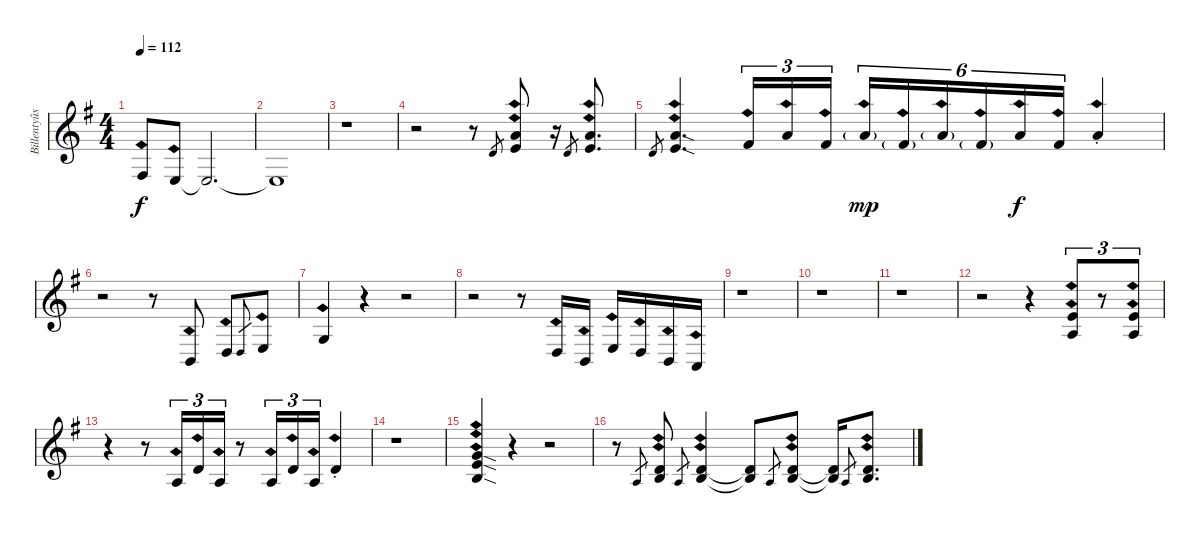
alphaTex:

\track ("Billentyûs 2 (Jon Lord)" "Billentyûs") {instrument percussiveorgan}
\staff {score}
\tuning (E4 B3 G3 D3 A2 E2) {hide}
\ts (4 4)
\tempo 112
\clef g2
\ks g
4.4{ph 12}.8{dy f} 2.4{ph 12}.8 2.4{t}.2{d} |
2.4{t}.1 |
r.1 |
r.2 r.8 3.2.8{gr} (5.1{ph 12} 5.2{ph 12}).8 r.16 3.2.8{gr} (5.1{ph 12} 5.2{ph 12}).8{d} |
3.2.8{gr} (5.1{ph 12 sod} 5.2{ph 12 sod}).4{d} 2.1{ph 12}.16{tu (3 2)} 5.1{ph 12}.16{tu (3 2)} 2.1{ph 12}.16{tu (3 2)} 5.1{ph 12 g}.16{tu (6 4) dy mp} 2.1{ph 12 g}.16{tu (6 4)} 5.1{ph 12 g}.16{tu (6 4)} 2.1{ph 12 g}.16{tu (6 4)} 5.1{ph 12}.16{tu (6 4) dy f} 2.1{ph 12}.16{tu (6 4)} 5.1{ph 12 st}.4 |
r.2 r.8 2.5{ph 12}.8 0.4{ph 12}.8 0.4.8{gr} 2.4{ph 12}.8 |
0.3{ph 12}.4 r.4 r.2 |
r.2 r.8 0.4{ph 12}.16 2.5{ph 12}.16 2.4{ph 12}.16 0.4{ph 12}.16 2.5{ph 12}.16 0.5{ph 12}.16 |
r.1 |
r.1 |
r.1 |
r.2 r.4 (0.1{ph 12} 2.3{ph 12}).8{tu (3 2)} r.8{tu (3 2)} (0.1{ph 12} 2.3{ph 12}).8{tu (3 2)} |
r.4 r.8 2.3{ph 12}.16{tu (3 2)} 3.2{ph 12}.16{tu (3 2)} 2.3{ph 12}.16{tu (3 2)} r.8 2.3{ph 12}.16{tu (3 2)} 3.2{ph 12}.16{tu (3 2)} 2.3{ph 12}.16{tu (3 2)} 3.2{ph 12 st}.4 |
r.1 |
(3.1{ph 12 sod} 5.2{ph 12 sod} 4.3{ph 12 sod}).4 r.4 r.2 |
r.8 2.3.8{gr} (3.2{ph 12} 4.3{ph 12}).8 2.3.8{gr} (3.2{ph 12} 4.3{ph 12}).4 (3.2{t} 4.3{t}).8 2.3.8{gr} (3.2{ph 12} 4.3{ph 12}).8 (3.2{t} 4.3{t}).16 2.3.8{gr} (3.2{ph 12} 4.3{ph 12}).8{d}
